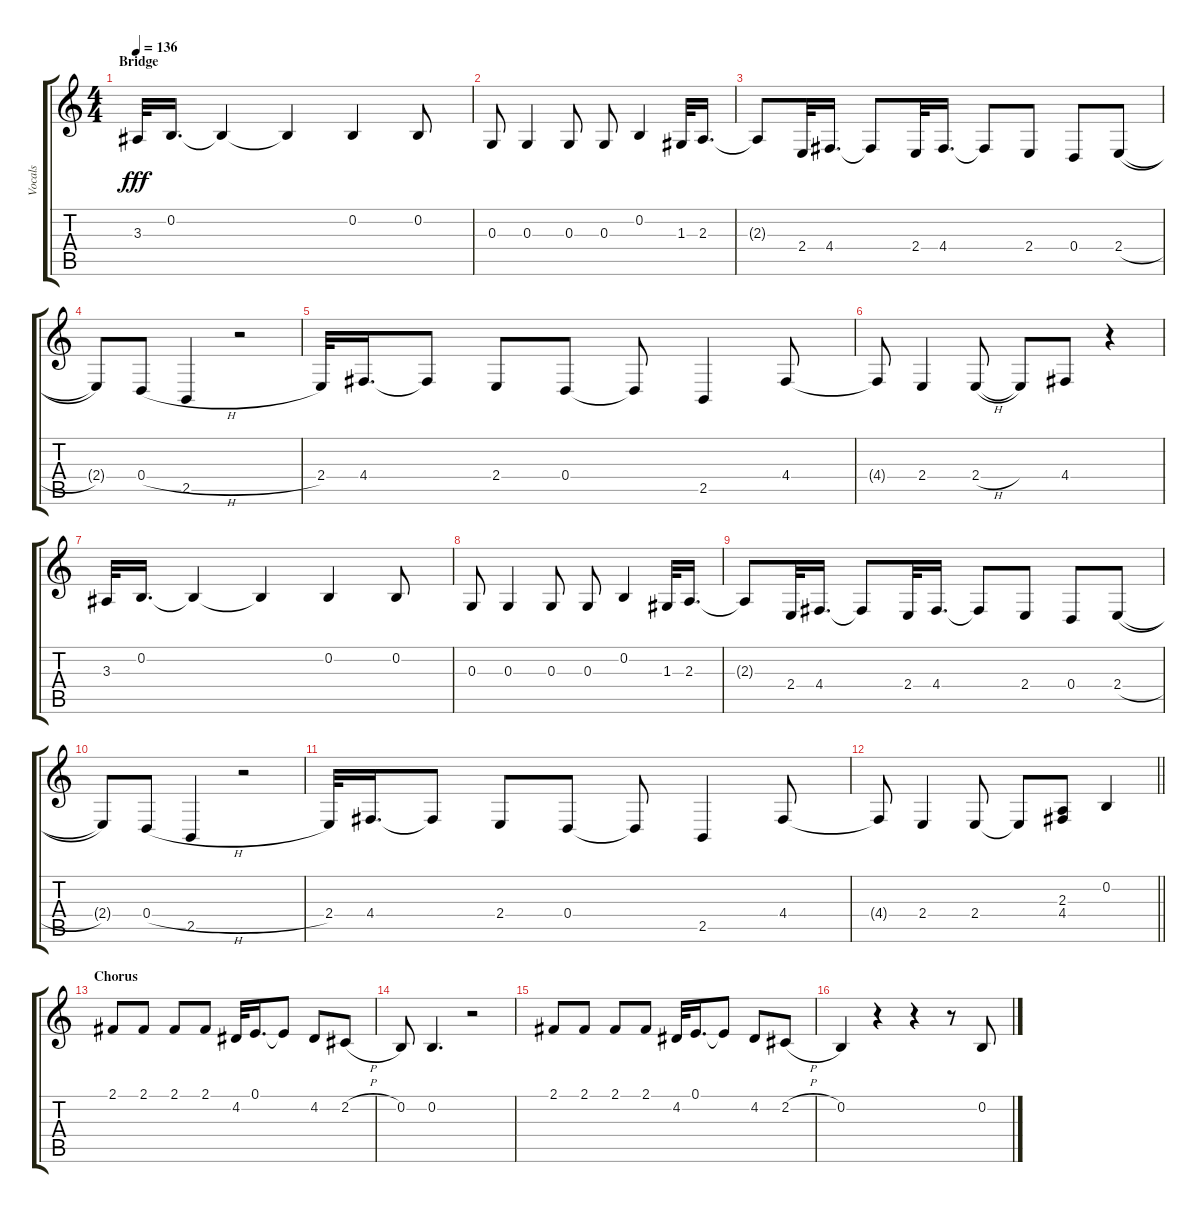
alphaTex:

\track ("Vocals" "Vocals") {instrument drawbarorgan}
\staff {score tabs}
\tuning (E4 B3 G3 D3 A2 E2) {hide}
\ts (4 4)
\section ("" "Bridge")
\tempo 136
\clef g2
\ks c
3.3.32{dy fff} 0.2.16{d} 0.2{t}.4 0.2{t}.4 0.2.4 0.2.8 |
0.3.8 0.3.4 0.3.8 0.3.8 0.2.4 1.3.32 2.3.16{d} |
2.3{t}.8 2.4.32 4.4.16{d} 4.4{t}.8 2.4.32 4.4.16{d} 4.4{t}.8 2.4.8 0.4.8 2.4{h}.8 |
2.4{t}.8 0.4{h}.8 2.5.4 r.2 |
2.4.32 4.4.16{d} 4.4{t}.8 2.4.8 0.4.8 0.4{t}.8 2.5.4 4.4.8 |
4.4{t}.8 2.4.4 2.4{h}.8 2.4{t}.8 4.4.8 r.4 |
3.3.32 0.2.16{d} 0.2{t}.4 0.2{t}.4 0.2.4 0.2.8 |
0.3.8 0.3.4 0.3.8 0.3.8 0.2.4 1.3.32 2.3.16{d} |
2.3{t}.8 2.4.32 4.4.16{d} 4.4{t}.8 2.4.32 4.4.16{d} 4.4{t}.8 2.4.8 0.4.8 2.4{h}.8 |
2.4{t}.8 0.4{h}.8 2.5.4 r.2 |
2.4.32 4.4.16{d} 4.4{t}.8 2.4.8 0.4.8 0.4{t}.8 2.5.4 4.4.8 |
\barLineRight lightlight
4.4{t}.8 2.4.4 2.4.8 2.4{t}.8 (2.3 4.4).8 0.2.4 |
\section ("" "Chorus")
2.1.8 2.1.8 2.1.8 2.1.8 4.2.32 0.1.16{d} 0.1{t}.8 4.2.8 2.2{h}.8 |
0.2.8 0.2.4{d} r.2 |
2.1.8 2.1.8 2.1.8 2.1.8 4.2.32 0.1.16{d} 0.1{t}.8 4.2.8 2.2{h}.8 |
0.2.4 r.4 r.4 r.8 0.2.8
